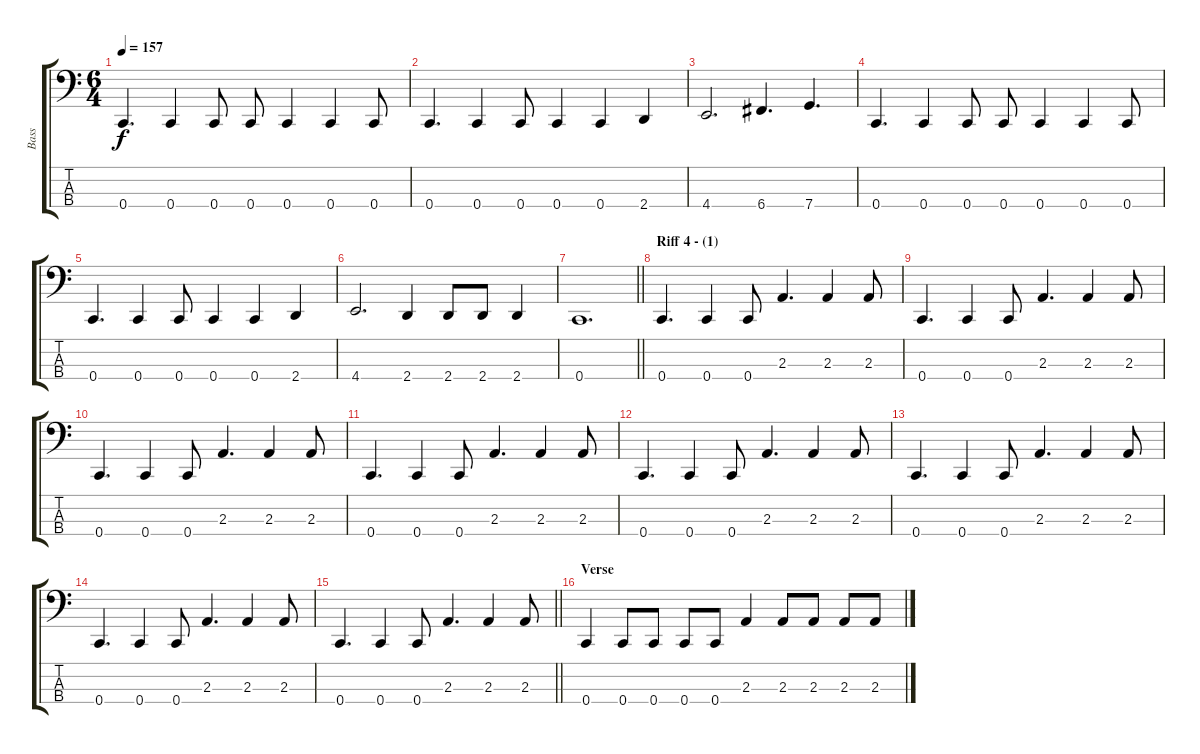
\track ("Bass" "Bass") {instrument electricbassfinger}
\staff {score tabs}
\tuning (G2 C2 G1 C1) {hide}
\ts (6 4)
\tempo 157
\clef f4
\ks c
0.4.4{d dy f} 0.4.4 0.4.8 0.4.8 0.4.4 0.4.4 0.4.8 |
0.4.4{d} 0.4.4 0.4.8 0.4.4 0.4.4 2.4.4 |
4.4.2{d} 6.4.4{d} 7.4.4{d} |
0.4.4{d} 0.4.4 0.4.8 0.4.8 0.4.4 0.4.4 0.4.8 |
0.4.4{d} 0.4.4 0.4.8 0.4.4 0.4.4 2.4.4 |
4.4.2{d} 2.4.4 2.4.8 2.4.8 2.4.4 |
\barLineRight lightlight
0.4.1{d} |
\section ("" "Riff 4 - (1)")
0.4.4{d} 0.4.4 0.4.8 2.3.4{d} 2.3.4 2.3.8 |
0.4.4{d} 0.4.4 0.4.8 2.3.4{d} 2.3.4 2.3.8 |
0.4.4{d} 0.4.4 0.4.8 2.3.4{d} 2.3.4 2.3.8 |
0.4.4{d} 0.4.4 0.4.8 2.3.4{d} 2.3.4 2.3.8 |
0.4.4{d} 0.4.4 0.4.8 2.3.4{d} 2.3.4 2.3.8 |
0.4.4{d} 0.4.4 0.4.8 2.3.4{d} 2.3.4 2.3.8 |
0.4.4{d} 0.4.4 0.4.8 2.3.4{d} 2.3.4 2.3.8 |
\barLineRight lightlight
0.4.4{d} 0.4.4 0.4.8 2.3.4{d} 2.3.4 2.3.8 |
\section ("" "Verse")
0.4.4 0.4.8 0.4.8 0.4.8 0.4.8 2.3.4 2.3.8 2.3.8 2.3.8 2.3.8
